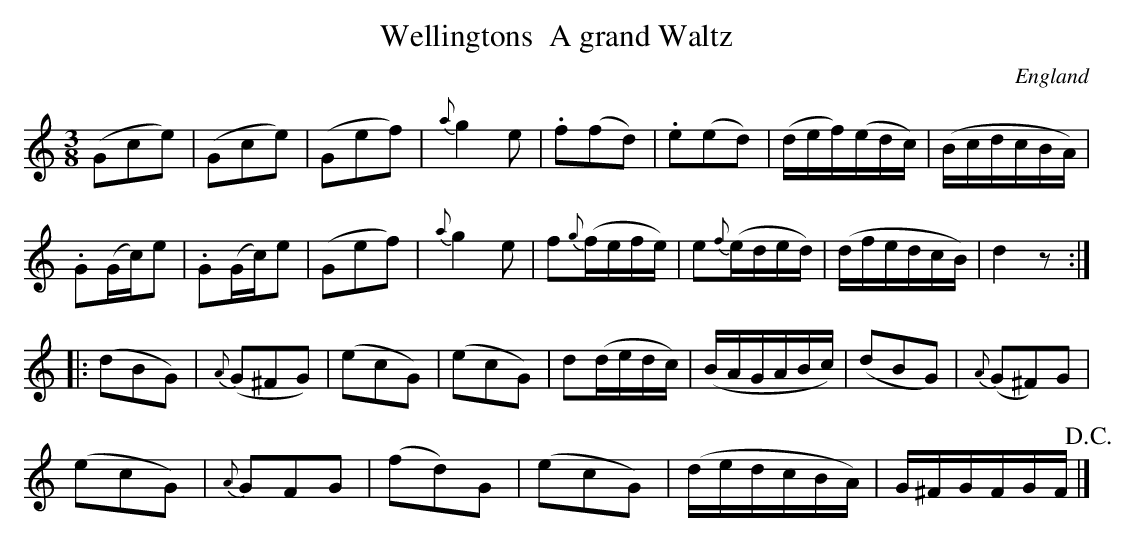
X:1
T:Wellingtons  A grand Waltz
L:1/8
M:3/8
O:England
K:C
(Gce)  | (Gce)  | (Gef)            | {a}g2 e |\
.f(fd) | .e(ed) | (d/e/f/)(e/d/c/) | (B/c/d/c/B/A/) |
.G(G/c/)e      | .G(G/c/)e      | (Gef)          | {a}g2e | \
f{g}(f/e/f/e/) | e{f}(e/d/e/d/) | (d/f/e/d/c/B/) | d2 z ::
(dBG)          | {A}(G^FG)      | (ecG) | (ecG) | \
d(d/e/d/c/)    | (B/A/G/A/B/c/) | (dBG) | {A}(G^F)G |
(ecG) | {A}GFG | (fd)G | (ecG) | (d/e/d/c/B/A/) | G/^F/G/F/G/F/ !D.C.! |]
